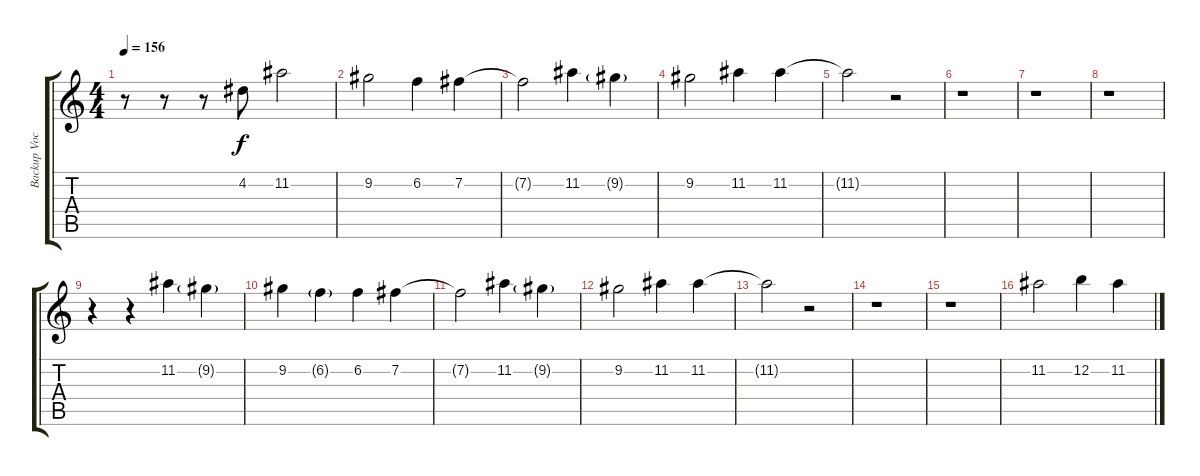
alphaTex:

\track ("Backup Vocals" "Backup Voc") {instrument acousticguitarsteel}
\staff {score tabs}
\tuning (E4 B3 G3 D3 A2 E2) {hide}
\ts (4 4)
\tempo 156
\clef g2
\ks c
r.8{dy f} r.8 r.8 4.2.8 11.2.2 |
9.2.2 6.2.4 7.2.4 |
7.2{t}.2 11.2.4 9.2{g}.4 |
9.2.2 11.2.4 11.2.4 |
11.2{t}.2 r.2 |
r.1 |
r.1 |
r.1 |
r.4 r.4 11.2.4 9.2{g}.4 |
9.2.4 6.2{g}.4 6.2.4 7.2.4 |
7.2{t}.2 11.2.4 9.2{g}.4 |
9.2.2 11.2.4 11.2.4 |
11.2{t}.2 r.2 |
r.1 |
r.1 |
11.2.2 12.2.4 11.2.4
